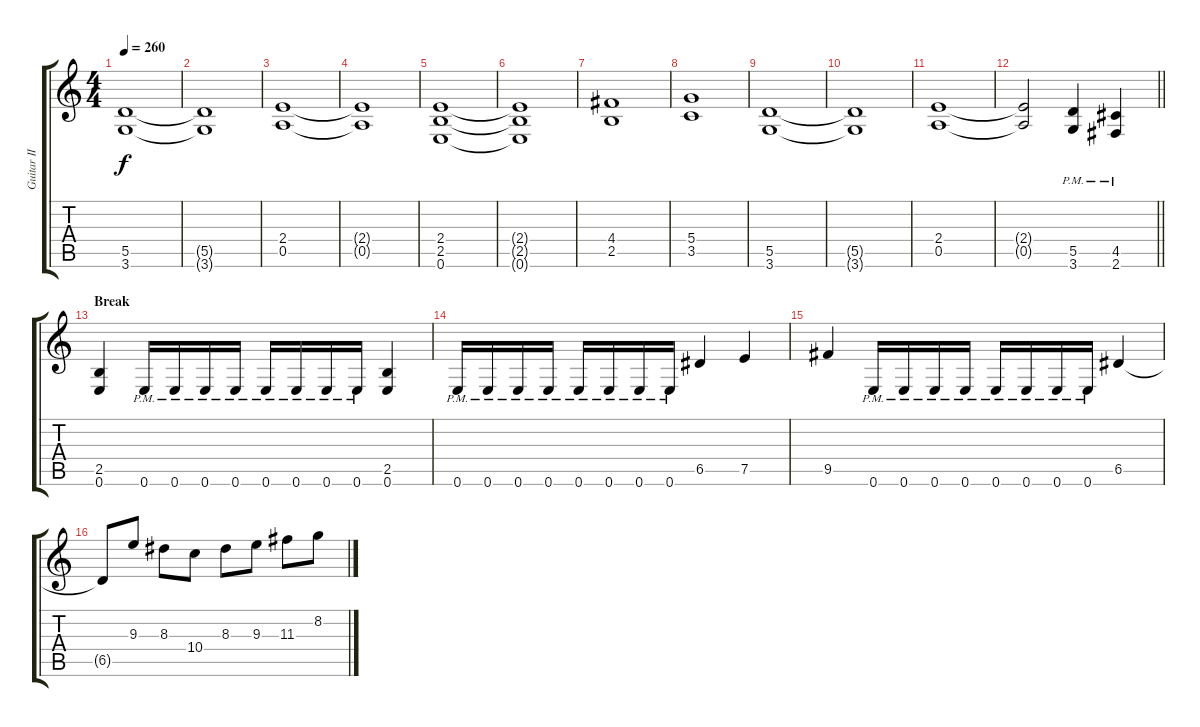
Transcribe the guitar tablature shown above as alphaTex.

\track ("Guitar II" "Guitar II") {instrument overdrivenguitar}
\staff {score tabs}
\tuning (E4 B3 G3 D3 A2 E2) {hide}
\ts (4 4)
\tempo 260
\clef g2
\ks c
(5.5 3.6).1{dy f} |
(5.5{t} 3.6{t}).1 |
(2.4 0.5).1 |
(2.4{t} 0.5{t}).1 |
(2.4 2.5 0.6).1 |
(2.4{t} 2.5{t} 0.6{t}).1 |
(4.4 2.5).1 |
(5.4 3.5).1 |
(5.5 3.6).1 |
(5.5{t} 3.6{t}).1 |
(2.4 0.5).1 |
\barLineRight lightlight
(2.4{t} 0.5{t}).2 (5.5{pm} 3.6{pm}).4 (4.5{pm} 2.6{pm}).4 |
\section ("" "Break")
(2.5 0.6).4 0.6{pm}.16 0.6{pm}.16 0.6{pm}.16 0.6{pm}.16 0.6{pm}.16 0.6{pm}.16 0.6{pm}.16 0.6{pm}.16 (2.5 0.6).4 |
0.6{pm}.16 0.6{pm}.16 0.6{pm}.16 0.6{pm}.16 0.6{pm}.16 0.6{pm}.16 0.6{pm}.16 0.6{pm}.16 6.5.4 7.5.4 |
9.5.4 0.6{pm}.16 0.6{pm}.16 0.6{pm}.16 0.6{pm}.16 0.6{pm}.16 0.6{pm}.16 0.6{pm}.16 0.6{pm}.16 6.5.4 |
6.5{t}.8 9.3.8 8.3.8 10.4.8 8.3.8 9.3.8 11.3.8 8.2.8
